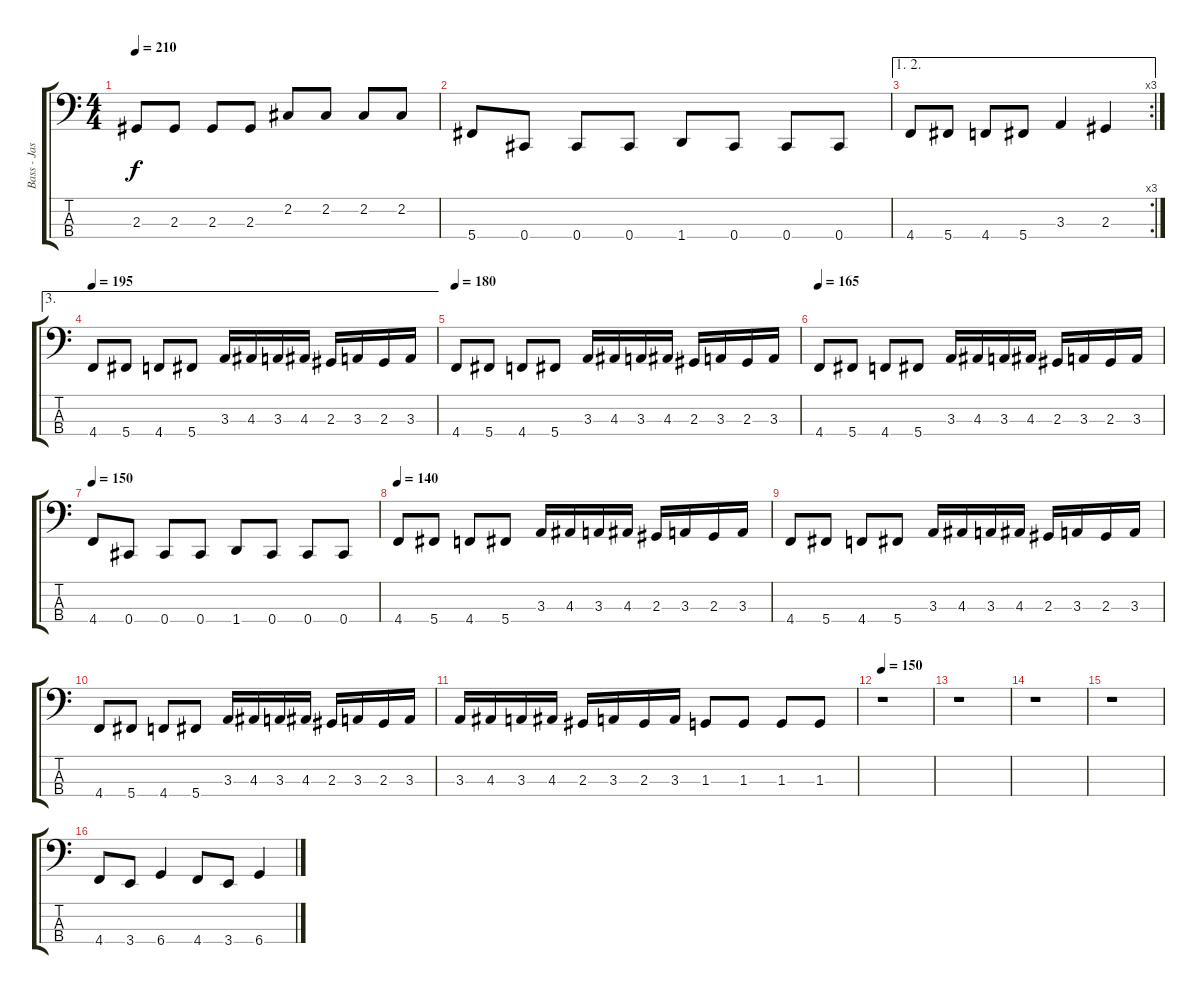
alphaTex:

\track ("Bass - Jason" "Bass - Jas") {instrument electricbasspick}
\staff {score tabs}
\tuning (E2 B1 Gb1 Db1) {hide}
\ts (4 4)
\tempo 210
\clef f4
\ks c
2.3.8{dy f} 2.3.8 2.3.8 2.3.8 2.2.8 2.2.8 2.2.8 2.2.8 |
5.4.8 0.4.8 0.4.8 0.4.8 1.4.8 0.4.8 0.4.8 0.4.8 |
\ae (1 2)
\rc 3
4.4.8 5.4.8 4.4.8 5.4.8 3.3.4 2.3.4 |
\ae 3
\tempo 195
4.4.8 5.4.8 4.4.8 5.4.8 3.3.16 4.3.16 3.3.16 4.3.16 2.3.16 3.3.16 2.3.16 3.3.16 |
\tempo 180
4.4.8 5.4.8 4.4.8 5.4.8 3.3.16 4.3.16 3.3.16 4.3.16 2.3.16 3.3.16 2.3.16 3.3.16 |
\tempo 165
4.4.8 5.4.8 4.4.8 5.4.8 3.3.16 4.3.16 3.3.16 4.3.16 2.3.16 3.3.16 2.3.16 3.3.16 |
\tempo 150
4.4.8 0.4.8 0.4.8 0.4.8 1.4.8 0.4.8 0.4.8 0.4.8 |
\tempo 140
4.4.8 5.4.8 4.4.8 5.4.8 3.3.16 4.3.16 3.3.16 4.3.16 2.3.16 3.3.16 2.3.16 3.3.16 |
4.4.8 5.4.8 4.4.8 5.4.8 3.3.16 4.3.16 3.3.16 4.3.16 2.3.16 3.3.16 2.3.16 3.3.16 |
4.4.8 5.4.8 4.4.8 5.4.8 3.3.16 4.3.16 3.3.16 4.3.16 2.3.16 3.3.16 2.3.16 3.3.16 |
3.3.16 4.3.16 3.3.16 4.3.16 2.3.16 3.3.16 2.3.16 3.3.16 1.3.8 1.3.8 1.3.8 1.3.8 |
\tempo 150
r.1 |
r.1 |
r.1 |
r.1 |
4.4.8 3.4.8 6.4.4 4.4.8 3.4.8 6.4.4
